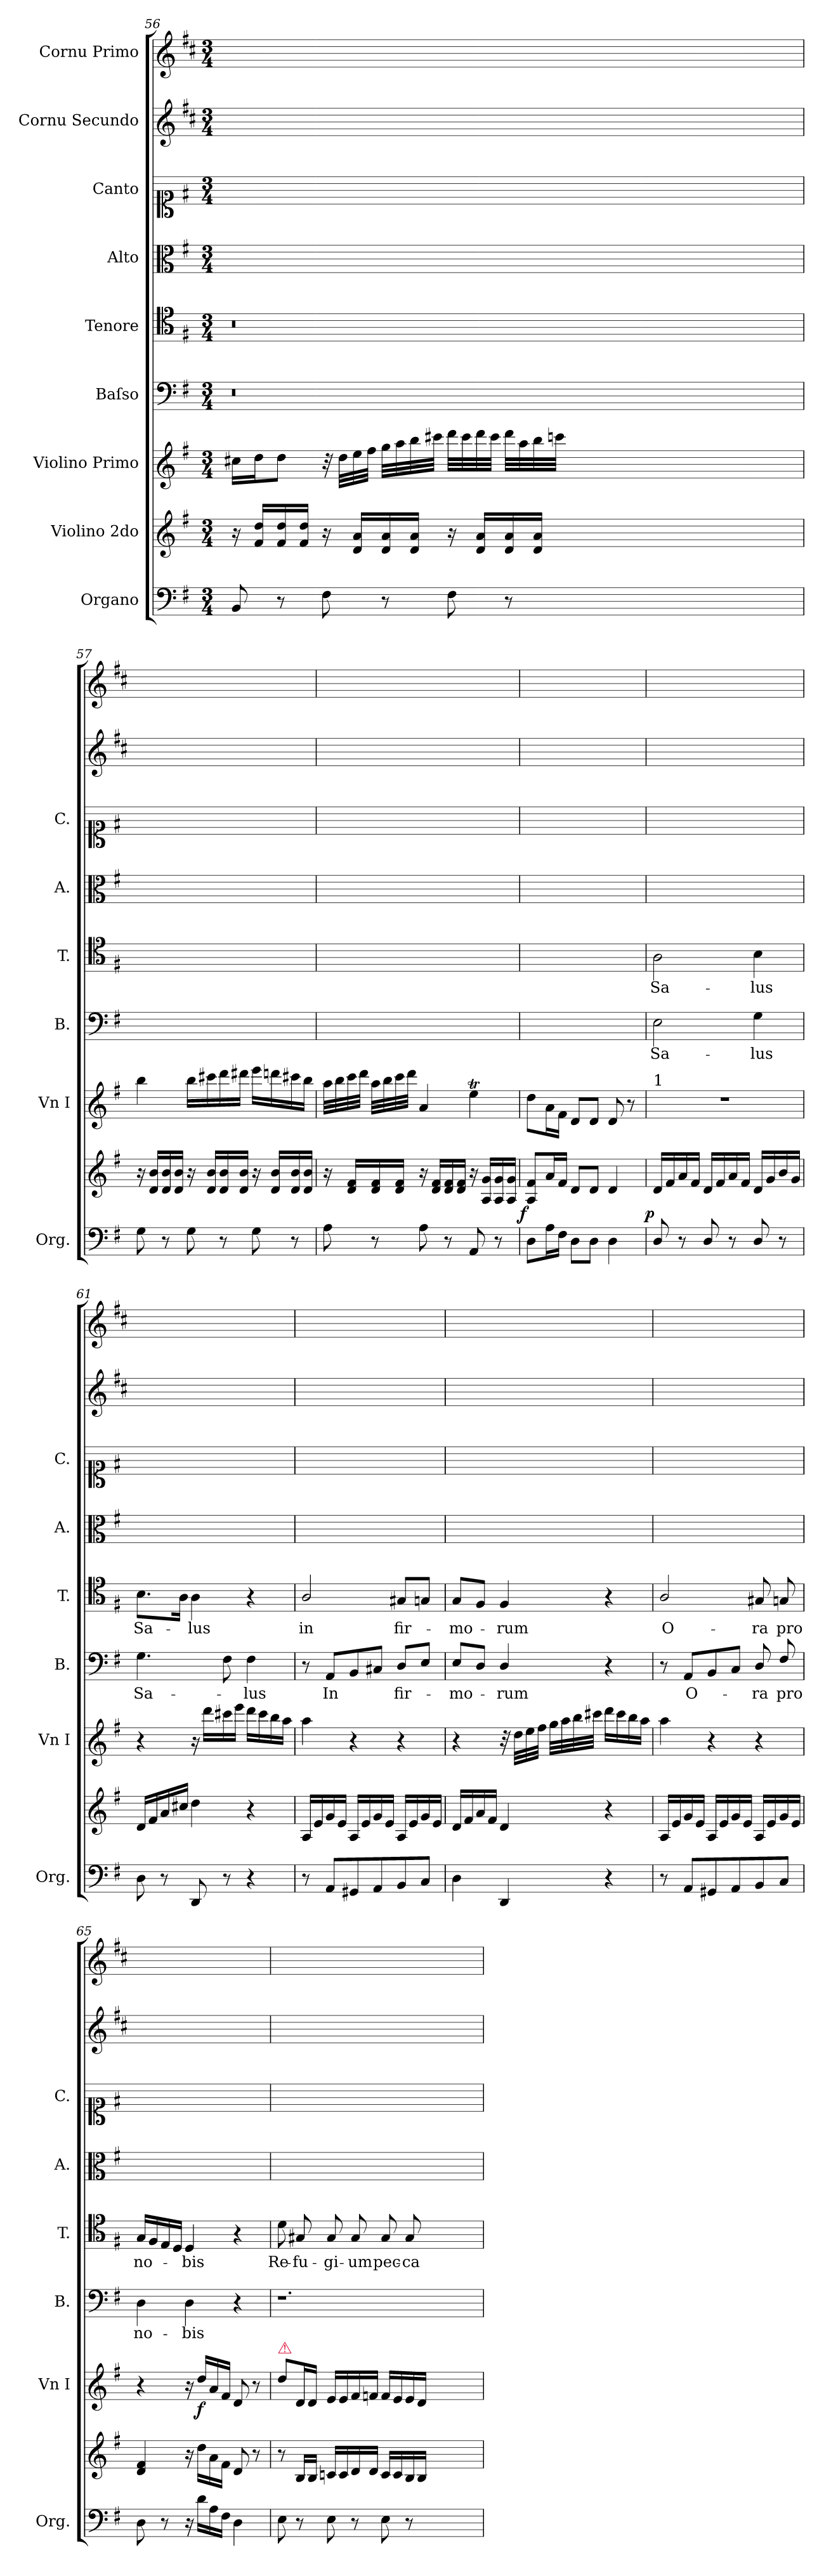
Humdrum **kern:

**kern	**kern	**dynam	**kern	**dynam	**kern	**text	**kern	**text	**kern	**kern	**kern	**kern
*part9	*part8	*part8	*part7	*part7	*part6	*part6	*part5	*part5	*part4	*part3	*part2	*part1
*staff9	*staff8	*staff8	*staff7	*staff7	*staff6	*staff6	*staff5	*staff5	*staff4	*staff3	*staff2	*staff1
*I"Organo	*I"Violino 2do	*	*I"Violino Primo	*	*I"Baſso	*	*I"Tenore	*	*I"Alto	*I"Canto	*I"Cornu Secundo	*I"Cornu Primo
*I'Org.	*	*	*I'Vn I	*	*I'B.	*	*I'T.	*	*I'A.	*I'C.	*	*
*clefF4	*clefG2	*	*clefG2	*	*clefF4	*	*clefC4	*	*clefC3	*clefC1	*clefG2	*clefG2
*	*	*	*	*	*	*	*	*	*	*	*ITrd4c7	*ITrd4c7
*k[f#]	*k[f#]	*	*k[f#]	*	*k[f#]	*	*k[f#]	*	*k[f#]	*k[f#]	*k[f#]	*k[f#]
*G:	*G:	*	*G:	*	*G:	*	*G:	*	*G:	*G:	*G:	*G:
*M3/4	*M3/4	*	*M3/4	*	*M3/4	*	*M3/4	*	*M3/4	*M3/4	*M3/4	*M3/4
=56	=56	=56	=56	=56	=56	=56	=56	=56	=56	=56	=56	=56
8BB/	16r	.	16cc#X\LL	.	0.r	.	0.r	.	2.ryy	2.ryy	2.ryy	2.ryy
.	16f#/ 16dd/LL	.	16dd\J	.	.	.	.	.	.	.	.	.
8r	16f#/ 16dd/	.	8dd\J	.	.	.	.	.	.	.	.	.
.	16f#/ 16dd/JJ	.	.	.	.	.	.	.	.	.	.	.
8F#\	16r	.	32r	.	.	.	.	.	.	.	.	.
.	.	.	32dd\LLL	.	.	.	.	.	.	.	.	.
.	16d/ 16a/LL	.	32ee\	.	.	.	.	.	.	.	.	.
.	.	.	32ff#\JJJ	.	.	.	.	.	.	.	.	.
8r	16d/ 16a/	.	32gg\LLL	.	.	.	.	.	.	.	.	.
.	.	.	32aa\	.	.	.	.	.	.	.	.	.
.	16d/ 16a/JJ	.	32bb\	.	.	.	.	.	.	.	.	.
.	.	.	32ccc#X\JJJ	.	.	.	.	.	.	.	.	.
8F#\	16r	.	32ddd\LLL	.	.	.	.	.	.	.	.	.
.	.	.	32ccc#\	.	.	.	.	.	.	.	.	.
.	16d/ 16a/LL	.	32ddd\	.	.	.	.	.	.	.	.	.
.	.	.	32ccc#\JJJ	.	.	.	.	.	.	.	.	.
8r	16d/ 16a/	.	32ddd\LLL	.	.	.	.	.	.	.	.	.
.	.	.	32aa\	.	.	.	.	.	.	.	.	.
.	16d/ 16a/JJ	.	32bb\	.	.	.	.	.	.	.	.	.
.	.	.	32cccn\JJJ	.	.	.	.	.	.	.	.	.
0ryy	0ryy	.	0ryy	.	.	.	.	.	0ryy	0ryy	0ryy	0ryy
4ryy	4ryy	.	4ryy	.	.	.	.	.	4ryy	4ryy	4ryy	4ryy
=57	=57	=57	=57	=57	=57	=57	=57	=57	=57	=57	=57	=57
8G\	16r	.	4bb\	.	2.ryy	.	2.ryy	.	2.ryy	2.ryy	2.ryy	2.ryy
.	16d/ 16b/LL	.	.	.	.	.	.	.	.	.	.	.
8r	16d/ 16b/	.	.	.	.	.	.	.	.	.	.	.
.	16d/ 16b/JJ	.	.	.	.	.	.	.	.	.	.	.
8G\	16r	.	16bb\LL	.	.	.	.	.	.	.	.	.
.	16d/ 16b/LL	.	16ccc#X\	.	.	.	.	.	.	.	.	.
8r	16d/ 16b/	.	16ddd\	.	.	.	.	.	.	.	.	.
.	16d/ 16b/JJ	.	16ddd#X\JJ	.	.	.	.	.	.	.	.	.
8G\	16r	.	16eee\LL	.	.	.	.	.	.	.	.	.
.	16d/ 16b/LL	.	16dddn\	.	.	.	.	.	.	.	.	.
8r	16d/ 16b/	.	16ccc#X\	.	.	.	.	.	.	.	.	.
.	16d/ 16b/JJ	.	16bb\JJ	.	.	.	.	.	.	.	.	.
=58	=58	=58	=58	=58	=58	=58	=58	=58	=58	=58	=58	=58
8A\	16r	.	32aa\LLL	.	2.ryy	.	2.ryy	.	2.ryy	2.ryy	2.ryy	2.ryy
.	.	.	32bb\	.	.	.	.	.	.	.	.	.
.	16d/ 16f#/LL	.	32ccc\	.	.	.	.	.	.	.	.	.
.	.	.	32ddd\JJJ	.	.	.	.	.	.	.	.	.
8r	16d/ 16f#/	.	32aa\LLL	.	.	.	.	.	.	.	.	.
.	.	.	32bb\	.	.	.	.	.	.	.	.	.
.	16d/ 16f#/JJ	.	32ccc\	.	.	.	.	.	.	.	.	.
.	.	.	32ddd\JJJ	.	.	.	.	.	.	.	.	.
8A\	16r	.	4a/	.	.	.	.	.	.	.	.	.
.	16d/ 16f#/LL	.	.	.	.	.	.	.	.	.	.	.
8r	16d/ 16f#/	.	.	.	.	.	.	.	.	.	.	.
.	16d/ 16f#/JJ	.	.	.	.	.	.	.	.	.	.	.
8AA/	16r	.	4eeT\	.	.	.	.	.	.	.	.	.
.	16A/ 16g/LL	.	.	.	.	.	.	.	.	.	.	.
8r	16A/ 16g/	.	.	.	.	.	.	.	.	.	.	.
.	16A/ 16g/JJ	.	.	.	.	.	.	.	.	.	.	.
=59	=59	=59	=59	=59	=59	=59	=59	=59	=59	=59	=59	=59
!	!	!LO:DY:rj	!	!	!	!	!	!	!	!	!	!
8D\L	8A/ 8f#/L	f	8dd\L	.	2.ryy	.	2.ryy	.	2.ryy	2.ryy	2.ryy	2.ryy
16A\L	16a/L	.	16a\L	.	.	.	.	.	.	.	.	.
16F#\JJ	16f#/JJ	.	16f#\JJ	.	.	.	.	.	.	.	.	.
8D\L	8d/L	.	8d/L	.	.	.	.	.	.	.	.	.
8D\J	8d/J	.	8d/J	.	.	.	.	.	.	.	.	.
4D\	4d/	.	8d/	.	.	.	.	.	.	.	.	.
.	.	.	8r	.	.	.	.	.	.	.	.	.
=60	=60	=60	=60	=60	=60	=60	=60	=60	=60	=60	=60	=60
!	!	!	!LO:TX:a:t=1	!	!	!	!	!	!	!	!	!
!	!	!LO:DY:rj	!	!	!	!	!	!	!	!	!	!
8D/	16d/LL	p	2.r	.	2E\	Sa-	2A\	Sa-	2.ryy	2.ryy	2.ryy	2.ryy
.	16f#/	.	.	.	.	.	.	.	.	.	.	.
8r	16a/	.	.	.	.	.	.	.	.	.	.	.
.	16f#/JJ	.	.	.	.	.	.	.	.	.	.	.
8D/	16d/LL	.	.	.	.	.	.	.	.	.	.	.
.	16f#/	.	.	.	.	.	.	.	.	.	.	.
8r	16a/	.	.	.	.	.	.	.	.	.	.	.
.	16f#/JJ	.	.	.	.	.	.	.	.	.	.	.
8D/	16d/LL	.	.	.	4G\	-lus	4B\	-lus	.	.	.	.
.	16g/	.	.	.	.	.	.	.	.	.	.	.
8r	16b/	.	.	.	.	.	.	.	.	.	.	.
.	16g/JJ	.	.	.	.	.	.	.	.	.	.	.
=61	=61	=61	=61	=61	=61	=61	=61	=61	=61	=61	=61	=61
!	!	!	!	!	!	!LO:LY:i	!	!LO:LY:i	!	!	!	!
8D\	16d/LL	.	4r	.	4.G\	Sa-	8.B\L	Sa-	2.ryy	2.ryy	2.ryy	2.ryy
.	16f#/	.	.	.	.	.	.	.	.	.	.	.
8r	16a/	.	.	.	.	.	.	.	.	.	.	.
.	16cc#X/JJ	.	.	.	.	.	16A\Jk	.	.	.	.	.
!	!	!	!	!	!	!	!	!LO:LY:i	!	!	!	!
8DD/	4dd\	.	16r	.	.	.	4A\	-lus	.	.	.	.
.	.	.	16ddd\LL	.	.	.	.	.	.	.	.	.
8r	.	.	16ccc#X\	.	8F#\	.	.	.	.	.	.	.
.	.	.	16eee\JJ	.	.	.	.	.	.	.	.	.
!	!	!	!	!	!	!LO:LY:i	!	!	!	!	!	!
4r	4r	.	16ddd\LL	.	4F#\	-lus	4r	.	.	.	.	.
.	.	.	16ccc#\	.	.	.	.	.	.	.	.	.
.	.	.	16bb\	.	.	.	.	.	.	.	.	.
.	.	.	16aa\JJ	.	.	.	.	.	.	.	.	.
=62	=62	=62	=62	=62	=62	=62	=62	=62	=62	=62	=62	=62
8r	16A/LL	.	4aa\	.	8r	.	2A/	in	2.ryy	2.ryy	2.ryy	2.ryy
.	16e/	.	.	.	.	.	.	.	.	.	.	.
8AA/L	16g/	.	.	.	8AA/L	In	.	.	.	.	.	.
.	16e/JJ	.	.	.	.	.	.	.	.	.	.	.
8GG#X/	16A/LL	.	4r	.	8BB/	.	.	.	.	.	.	.
.	16e/	.	.	.	.	.	.	.	.	.	.	.
8AA/	16g/	.	.	.	8C#X/J	.	.	.	.	.	.	.
.	16e/JJ	.	.	.	.	.	.	.	.	.	.	.
8BB/	16A/LL	.	4r	.	8D/L	fir-	8G#X/L	fir-	.	.	.	.
.	16e/	.	.	.	.	.	.	.	.	.	.	.
8C/J	16g/	.	.	.	8E/J	.	8Gn/J	.	.	.	.	.
.	16e/JJ	.	.	.	.	.	.	.	.	.	.	.
=63	=63	=63	=63	=63	=63	=63	=63	=63	=63	=63	=63	=63
4D\	16d/LL	.	4r	.	8E/L	-mo-	8G/L	-mo-	2.ryy	2.ryy	2.ryy	2.ryy
.	16f#/	.	.	.	.	.	.	.	.	.	.	.
.	16a/	.	.	.	8D/J	.	8F#/J	.	.	.	.	.
.	16f#/JJ	.	.	.	.	.	.	.	.	.	.	.
4DD/	4d/	.	32r	.	4D/	-rum	4F#/	-rum	.	.	.	.
.	.	.	32dd\LLL	.	.	.	.	.	.	.	.	.
.	.	.	32ee\	.	.	.	.	.	.	.	.	.
.	.	.	32ff#\JJJ	.	.	.	.	.	.	.	.	.
.	.	.	32gg\LLL	.	.	.	.	.	.	.	.	.
.	.	.	32aa\	.	.	.	.	.	.	.	.	.
.	.	.	32bb\	.	.	.	.	.	.	.	.	.
.	.	.	32ccc#X\JJJ	.	.	.	.	.	.	.	.	.
4r	4r	.	16ddd\LL	.	4r	.	4r	.	.	.	.	.
.	.	.	16ccc#\	.	.	.	.	.	.	.	.	.
.	.	.	16bb\	.	.	.	.	.	.	.	.	.
.	.	.	16aa\JJ	.	.	.	.	.	.	.	.	.
=64	=64	=64	=64	=64	=64	=64	=64	=64	=64	=64	=64	=64
8r	16A/LL	.	4aa\	.	8r	.	2A/	O-	2.ryy	2.ryy	2.ryy	2.ryy
.	16e/	.	.	.	.	.	.	.	.	.	.	.
8AA/L	16g/	.	.	.	8AA/L	O-	.	.	.	.	.	.
.	16e/JJ	.	.	.	.	.	.	.	.	.	.	.
8GG#X/	16A/LL	.	4r	.	8BB/	.	.	.	.	.	.	.
.	16e/	.	.	.	.	.	.	.	.	.	.	.
8AA/	16g/	.	.	.	8C/J	.	.	.	.	.	.	.
.	16e/JJ	.	.	.	.	.	.	.	.	.	.	.
8BB/	16A/LL	.	4r	.	8D/	-ra	8G#X/	-ra	.	.	.	.
.	16e/	.	.	.	.	.	.	.	.	.	.	.
8C/J	16g/	.	.	.	8F#/	pro	8Gn/	pro	.	.	.	.
.	16e/JJ	.	.	.	.	.	.	.	.	.	.	.
=65	=65	=65	=65	=65	=65	=65	=65	=65	=65	=65	=65	=65
8D\	4d/ 4f#/	.	4r	.	4D\	no-	16G/LL	no-	2.ryy	2.ryy	2.ryy	2.ryy
.	.	.	.	.	.	.	16F#/	.	.	.	.	.
8r	.	.	.	.	.	.	16E/	.	.	.	.	.
.	.	.	.	.	.	.	16D/JJ	.	.	.	.	.
16r	16r	.	16r	.	4D\	-bis	4D/	-bis	.	.	.	.
!	!	!	!	!LO:DY:b	!	!	!	!	!	!	!	!
16d\LL	16dd\LL	.	16dd/LL	f	.	.	.	.	.	.	.	.
16A\	16a\	.	16a/	.	.	.	.	.	.	.	.	.
16F#\JJ	16f#\JJ	.	16f#/JJ	.	.	.	.	.	.	.	.	.
4D\	8d/	.	8d/	.	4r	.	4r	.	.	.	.	.
.	8r	.	8r	.	.	.	.	.	.	.	.	.
=66	=66	=66	=66	=66	=66	=66	=66	=66	=66	=66	=66	=66
!	!	!	!LO:TX:a:color=crimson:t=⚠	!	!	!	!	!	!	!	!	!
8E\	8r	.	8dd\L	.	1.r	.	8d\	Re-	2.ryy	2.ryy	2.ryy	2.ryy
8r	16B/LL	.	16d/L	.	.	.	8G#X/	-fu-	.	.	.	.
.	16B/JJ	.	16d/JJ	.	.	.	.	.	.	.	.	.
8E\	16cn/LL	.	16e/LL	.	.	.	8G#/	-gi-	.	.	.	.
.	16c/	.	16e/	.	.	.	.	.	.	.	.	.
8r	16d/	.	16f#/	.	.	.	8G#/	-um	.	.	.	.
.	16d/JJ	.	16fn/JJ	.	.	.	.	.	.	.	.	.
8E\	16c/LL	.	16f/LL	.	.	.	8G#/	pec-	.	.	.	.
.	16c/	.	16e/	.	.	.	.	.	.	.	.	.
8r	16B/	.	16e/	.	.	.	8G#/	-ca-	.	.	.	.
.	16B/JJ	.	16d/JJ	.	.	.	.	.	.	.	.	.
2.ryy	2.ryy	.	2.ryy	.	.	.	2.ryy	.	2.ryy	2.ryy	2.ryy	2.ryy
=	=	=	=	=	=	=	=	=	=	=	=	=
*-	*-	*-	*-	*-	*-	*-	*-	*-	*-	*-	*-	*-
